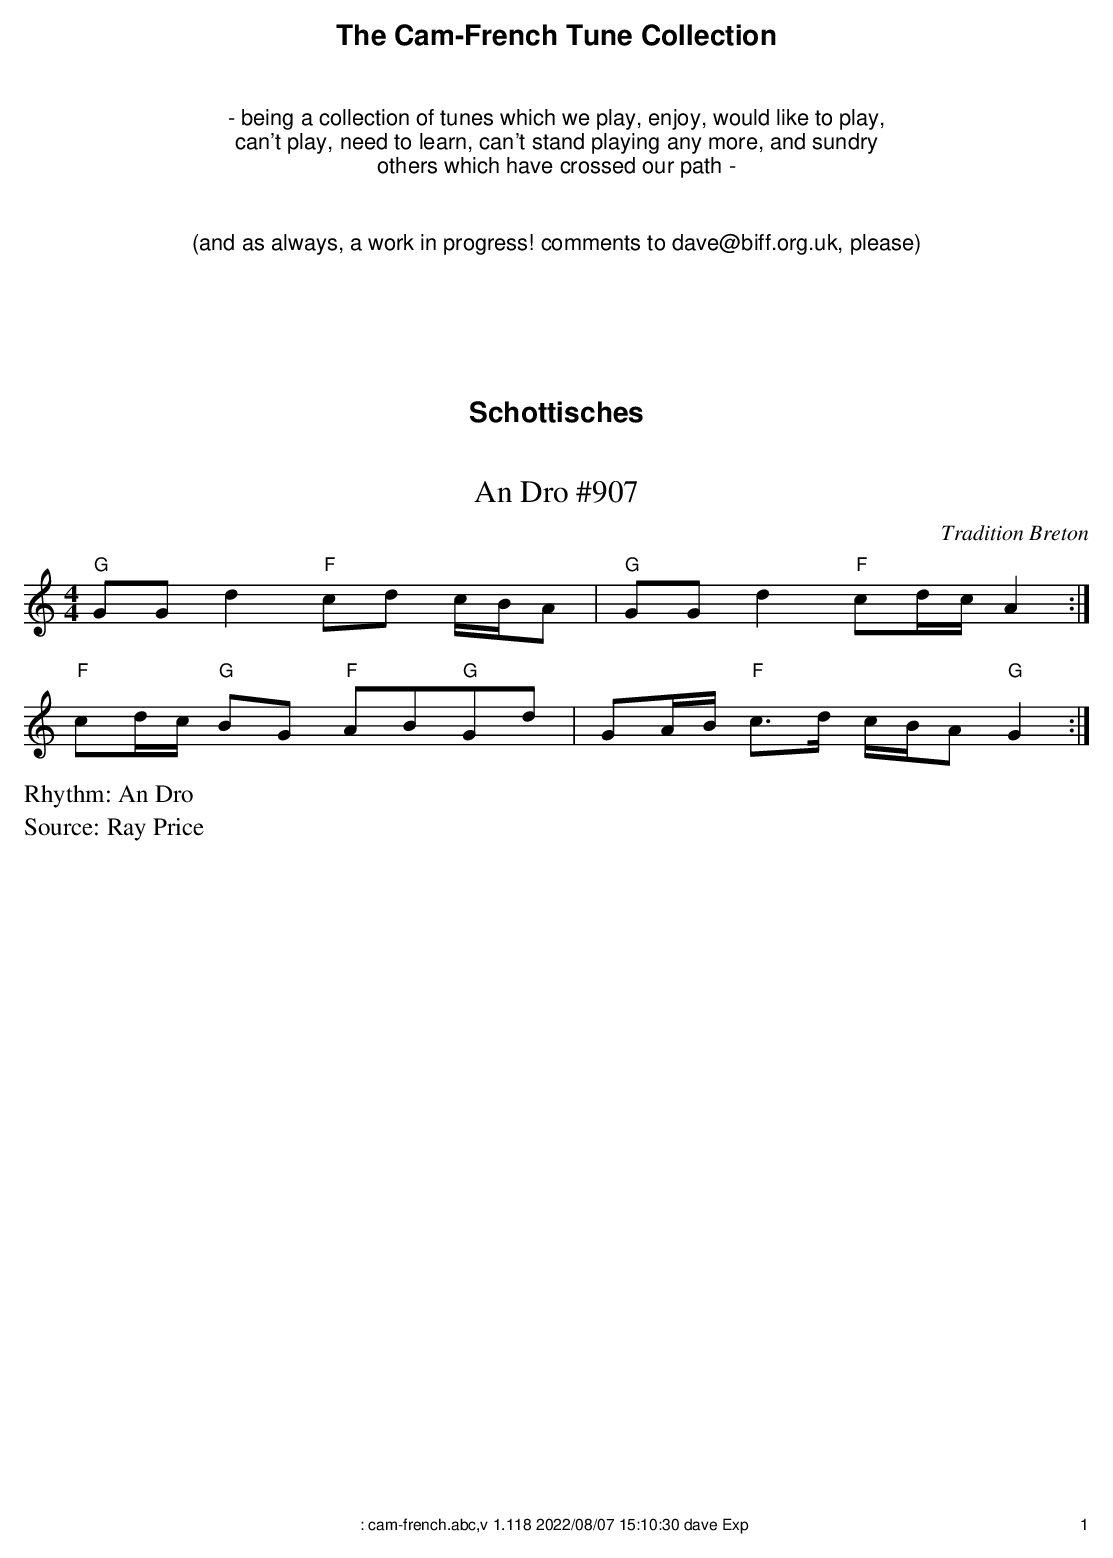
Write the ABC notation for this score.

X:1
T:An Dro #907
M:4/4
L:1/8
C:Tradition Breton
K:C
"G" GG d2 "F" cd c/2B/2A | "G" GG d2 "F" cd/2c/2A2 :|
"F" cd/2c/2 "G" BG "F" AB"G"Gd | GA/2B/2 "F" c>d c/2B/2A "G" G2 :|
